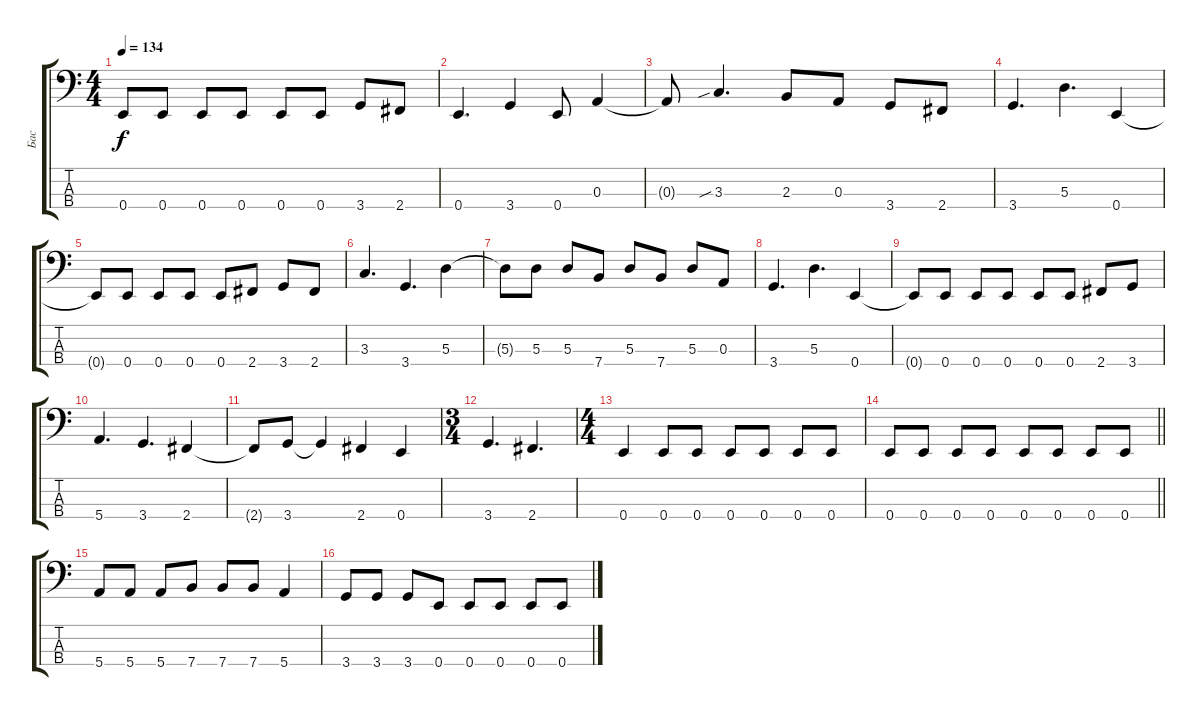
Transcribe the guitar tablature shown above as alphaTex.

\track ("Бас" "Бас") {instrument electricbassfinger}
\staff {score tabs}
\tuning (G2 D2 A1 E1) {hide}
\ts (4 4)
\tempo 134
\clef f4
\ks c
0.4{t}.8{dy f} 0.4.8 0.4.8 0.4.8 0.4.8 0.4.8 3.4.8 2.4.8 |
0.4.4{d} 3.4.4 0.4.8 0.3.4 |
0.3{t}.8 3.3{sib}.4{d} 2.3.8 0.3.8 3.4.8 2.4.8 |
3.4.4{d} 5.3.4{d} 0.4.4 |
0.4{t}.8 0.4.8 0.4.8 0.4.8 0.4.8 2.4.8 3.4.8 2.4.8 |
3.3.4{d} 3.4.4{d} 5.3.4 |
5.3{t}.8 5.3.8 5.3.8 7.4.8 5.3.8 7.4.8 5.3.8 0.3.8 |
3.4.4{d} 5.3.4{d} 0.4.4 |
0.4{t}.8 0.4.8 0.4.8 0.4.8 0.4.8 0.4.8 2.4.8 3.4.8 |
5.4.4{d} 3.4.4{d} 2.4.4 |
2.4{t}.8 3.4.8 3.4{t}.4 2.4.4 0.4.4 |
\ts (3 4)
3.4.4{d} 2.4.4{d} |
\ts (4 4)
0.4.4 0.4.8 0.4.8 0.4.8 0.4.8 0.4.8 0.4.8 |
\barLineRight lightlight
0.4.8 0.4.8 0.4.8 0.4.8 0.4.8 0.4.8 0.4.8 0.4.8 |
5.4.8 5.4.8 5.4.8 7.4.8 7.4.8 7.4.8 5.4.4 |
3.4.8 3.4.8 3.4.8 0.4.8 0.4.8 0.4.8 0.4.8 0.4.8
